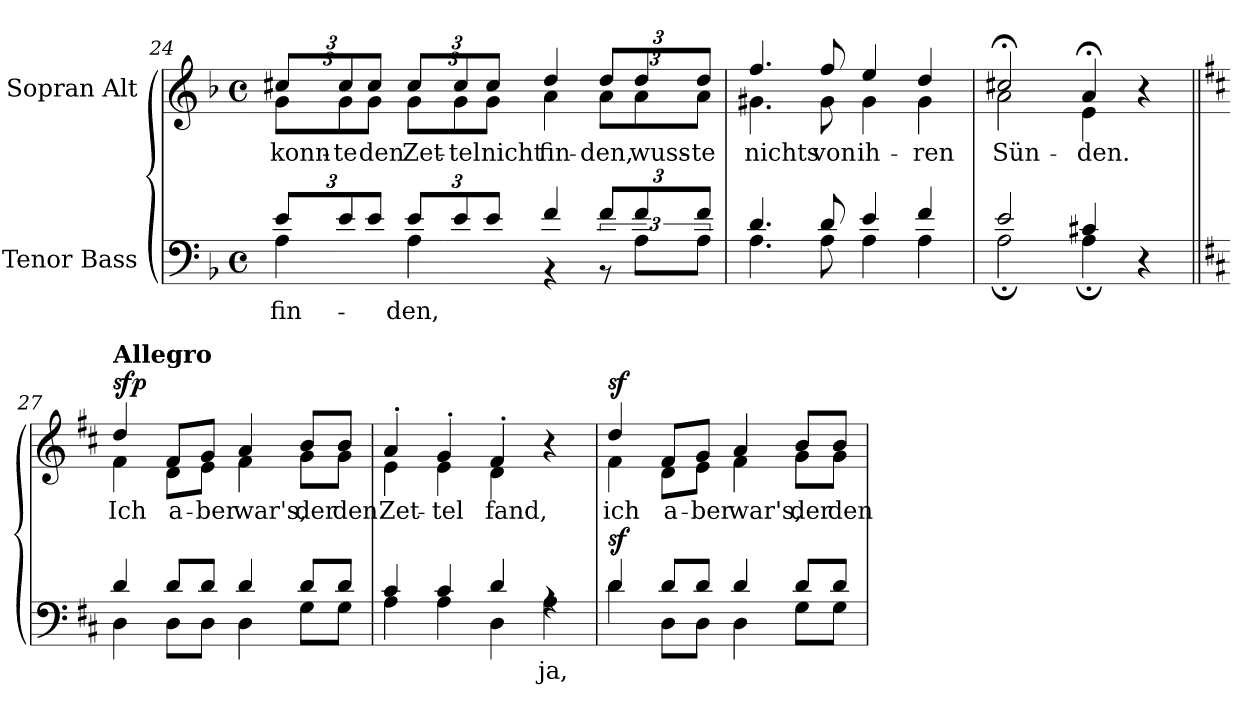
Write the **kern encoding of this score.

**kern	**text	**dynam	**kern	**text	**dynam
*part2	*part2	*part2	*part1	*part1	*part1
*staff2	*staff2	*staff2	*staff1	*staff1	*staff1
*I"Tenor Bass	*	*	*I"Sopran Alt	*	*
!!LO:LB:g=z
*clefF4	*	*	*clefG2	*	*
*k[b-]	*	*	*k[b-]	*	*
*M4/4	*	*	*M4/4	*	*
*met(c)	*	*	*met(c)	*	*
=24	=24	=24	=24	=24	=24
*^	*	*	*^	*	*
12e/L	4A\	fin-	.	12cc#X/L	12g\L	konn-	.
12e/	.	.	.	12cc#/	12g\	-te	.
12e/J	.	.	.	12cc#/J	12g\J	den	.
12e/L	4A\	-den,	.	12cc#/L	12g\L	Zet-	.
12e/	.	.	.	12cc#/	12g\	-tel	.
12e/J	.	.	.	12cc#/J	12g\J	nicht	.
4f/	4r	.	.	4dd/	4a\	fin-	.
12f/L	12r	.	.	12dd/L	12a\L	-den,	.
12f/	12A\L	.	.	12dd/	12a\	wuss-	.
12f/J	12A\J	.	.	12dd/J	12a\J	-te	.
=25	=25	=25	=25	=25	=25	=25	=25
4.d/	4.A\	.	.	4.ff/	4.g#X\	nichts	.
8d/	8A\	.	.	8ff/	8g#\	von	.
4e/	4A\	.	.	4ee/	4g#\	ih-	.
4f/	4A\	.	.	4dd/	4g#\	-ren	.
=26	=26	=26	=26	=26	=26	=26	=26
2e/	2A;\	.	.	2cc#X;</	2a\	Sün-	.
4c#X/	4A;\	.	.	4a;</	4e\	-den.	.
4r	4ryy	.	.	4r	4ryy	.	.
!!LO:LB:g=z	!!
=27||	=27||	=27||	=27||	=27||	=27||	=27||	=27||
*k[f#c#]	*	*	*	*k[f#c#]	*	*	*
!	!	!	!	!LO:TX:a:B:t=Allegro	!	!	!
!	!	!	!LO:DY:a	!	!	!	!
!	!	!	!LO:DY:n=1:b	!	!	!	!LO:DY:a
!	!	!	!	!	!	!	!LO:DY:n=1:b
4d/	4D\	.	p sf	4dd/	4f#\	Ich	sf p
8d/L	8D\L	.	.	8f#/L	8d\L	a-	.
8d/J	8D\J	.	.	8g/J	8e\J	-ber	.
4d/	4D\	.	.	4a/	4f#\	war's,	.
8d/L	8G\L	.	.	8b/L	8g\L	der	.
8d/J	8G\J	.	.	8b/J	8g\J	den	.
=28	=28	=28	=28	=28	=28	=28	=28
4c#/	4A\	.	.	4a'/	4e\	Zet-	.
4c#/	4A\	.	.	4g'/	4e\	-tel	.
4d/	4D\	.	.	4f#'/	4d\	fand,	.
4rA	4A\	ja,	.	4r	4ryy	.	.
=29	=29	=29	=29	=29	=29	=29	=29
!	!	!	!LO:DY:a	!	!	!	!LO:DY:a
4d/	4d\	.	sf	4dd/	4f#\	ich	sf
8d/L	8D\L	.	.	8f#/L	8d\L	a-	.
8d/J	8D\J	.	.	8g/J	8e\J	-ber	.
4d/	4D\	.	.	4a/	4f#\	war's,	.
8d/L	8G\L	.	.	8b/L	8g\L	der	.
8d/J	8G\J	.	.	8b/J	8g\J	den	.
*v	*v	*	*	*	*	*	*
*	*	*	*v	*v	*	*
=	=	=	=	=	=
*-	*-	*-	*-	*-	*-
